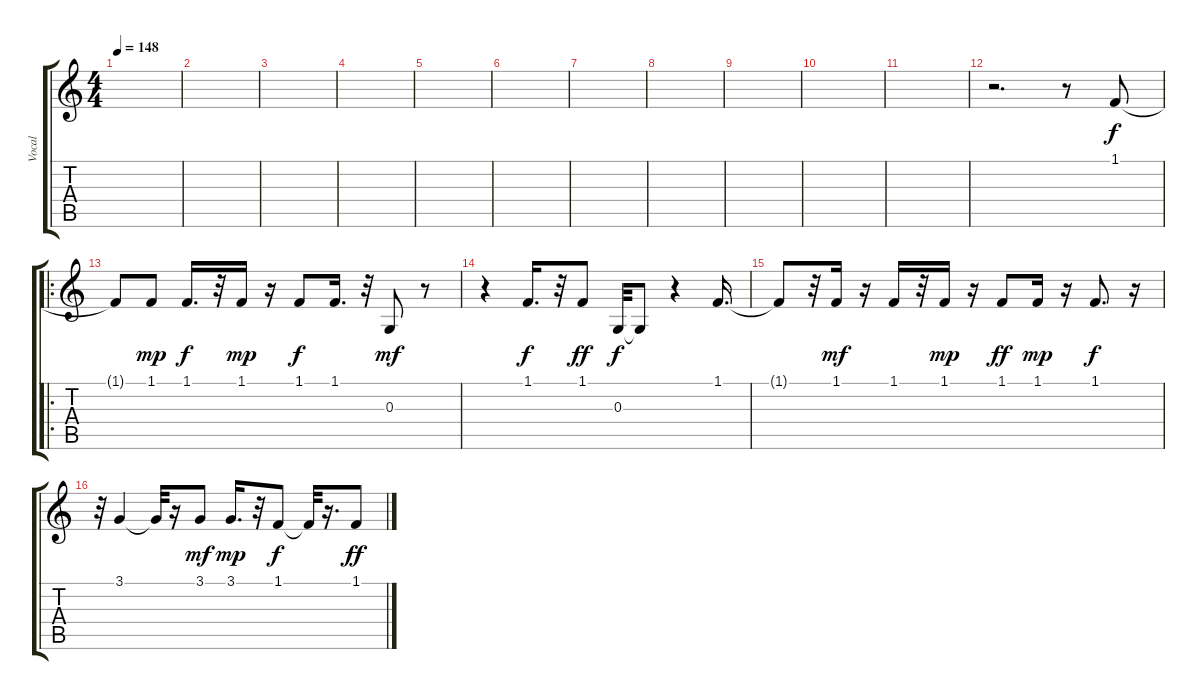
\track ("Vocal" "Vocal") {instrument sopranosax}
\staff {score tabs}
\tuning (E4 B3 G3 D3 A2 E2) {hide}
\ts (4 4)
\tempo 148
\clef g2
\ks c
|
|
|
|
|
|
|
|
|
|
|
r.2{d} r.8 1.1.8{volume 12 balance 9 instrument distortionguitar} |
\ro
1.1{t}.8{dy f} 1.1.8{dy mp} 1.1.16{d dy f} r.32 1.1.16{dy mp} r.16 1.1.8{dy f} 1.1.16{d} r.32 0.3.8{dy mf} r.8 |
r.4 1.1.16{d dy f} r.32 1.1.8{dy ff} 0.3.32{dy f} 0.3{t}.8 r.4 1.1.16{d} |
1.1{t}.8 r.32 1.1.16{dy mf} r.16 1.1.16 r.32 1.1.16{dy mp} r.16 1.1.8{dy ff} 1.1.16{dy mp} r.16 1.1.8{d dy f} r.16 |
r.32 3.1.4 3.1{t}.32 r.16 3.1.8{dy mf} 3.1.16{d dy mp} r.32 1.1.8{dy f} 1.1{t}.32 r.16{d} 1.1.8{dy ff}
